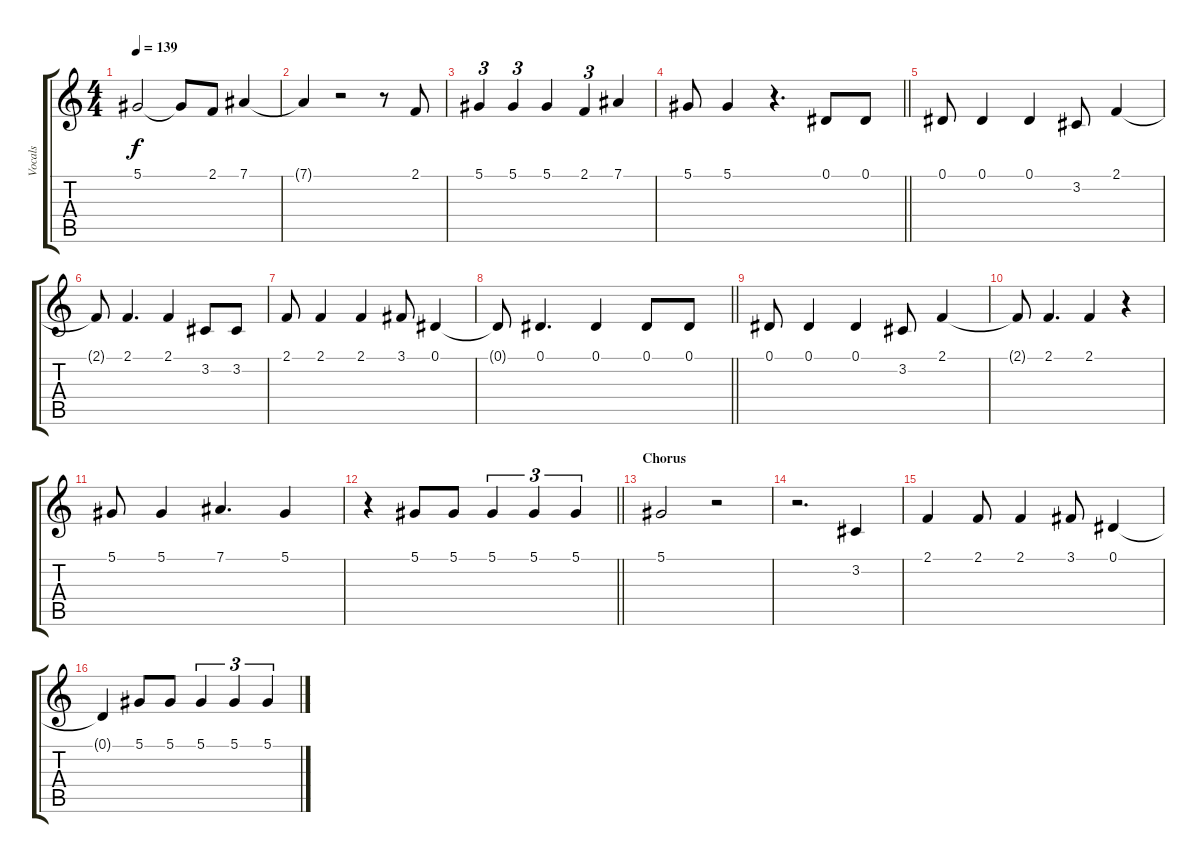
\track ("Vocals" "Vocals") {instrument flute}
\staff {score tabs}
\tuning (Eb4 Bb3 Gb3 Db3 Ab2 Eb2) {hide}
\ts (4 4)
\tempo 139
\clef g2
\ks c
5.1.2{dy f} 5.1{t}.8 2.1.8 7.1.4 |
7.1{t}.4 r.2 r.8 2.1.8 |
5.1.4{tu (3 2)} 5.1.4{tu (3 2)} 5.1.4 2.1.4{tu (3 2)} 7.1.4 |
\barLineRight lightlight
5.1.8 5.1.4 r.4{d} 0.1.8 0.1.8 |
\section ("" "")
0.1.8 0.1.4 0.1.4 3.2.8 2.1.4 |
2.1{t}.8 2.1.4{d} 2.1.4 3.2.8 3.2.8 |
2.1.8 2.1.4 2.1.4 3.1.8 0.1.4 |
\barLineRight lightlight
0.1{t}.8 0.1.4{d} 0.1.4 0.1.8 0.1.8 |
0.1.8 0.1.4 0.1.4 3.2.8 2.1.4 |
2.1{t}.8 2.1.4{d} 2.1.4 r.4 |
5.1.8 5.1.4 7.1.4{d} 5.1.4 |
\barLineRight lightlight
r.4 5.1.8 5.1.8 5.1.4{tu (3 2)} 5.1.4{tu (3 2)} 5.1.4{tu (3 2)} |
\section ("" "Chorus")
5.1.2 r.2 |
r.2{d} 3.2.4 |
2.1.4 2.1.8 2.1.4 3.1.8 0.1.4 |
0.1{t}.4 5.1.8 5.1.8 5.1.4{tu (3 2)} 5.1.4{tu (3 2)} 5.1.4{tu (3 2)}
